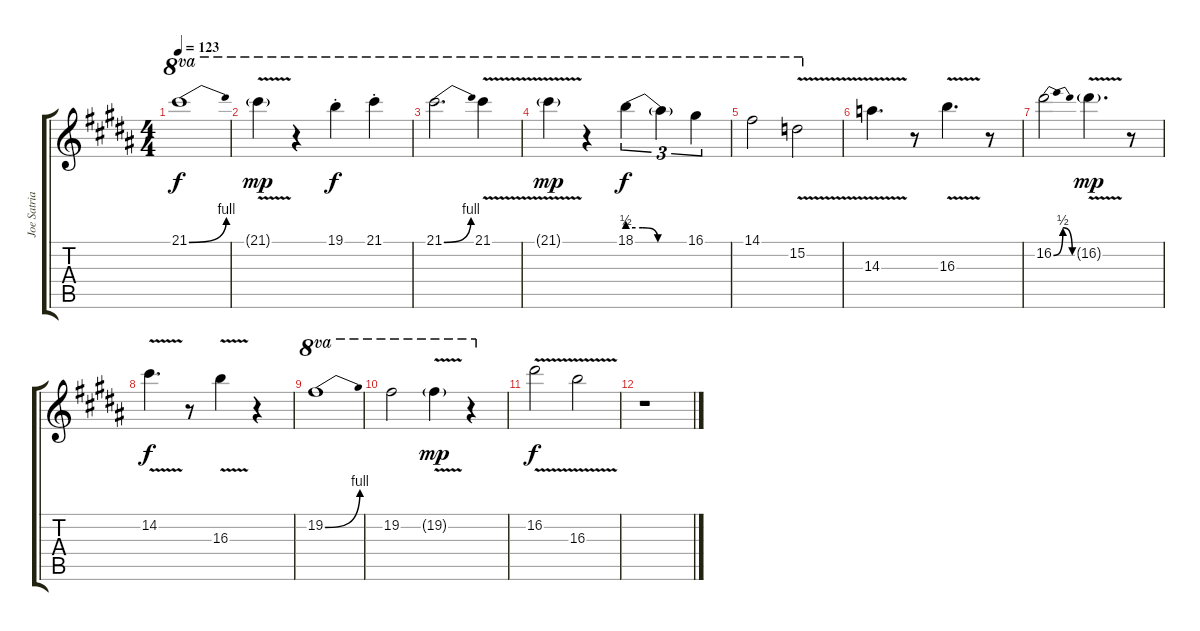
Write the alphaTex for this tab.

\track ("Joe Satriani (Lead)" "Joe Satria") {instrument distortionguitar}
\staff {score tabs}
\tuning (E4 B3 G3 D3 A2 E2) {hide}
\ts (4 4)
\tempo 123
\clef g2
\ks b
21.1{be (bend 0 0 60 4)}.1{ot 8va dy f} |
21.1{v g}.4{ot 8va dy mp} r.4{ot 8va} 19.1{st}.4{ot 8va dy f} 21.1{st}.4{ot 8va} |
21.1{be (bend 0 0 60 4)}.2{d ot 8va} 21.1{v}.4{ot 8va} |
21.1{v g}.4{ot 8va dy mp} r.4{ot 8va} 18.1{be (custom 0 2 15 2 30 0 60 0)}.4{tu (3 2) ot 8va dy f} 18.1{t}.4{tu (3 2) ot 8va} 16.1.4{tu (3 2) ot 8va} |
14.1.2{ot 8va volume 6} 15.2{v}.2{ot 8va} |
14.3{v}.4{d} r.8 16.3{v}.4{d} r.8 |
16.2{be (bendrelease 0 0 30 2 30 2 60 0)}.2 16.2{v g}.4{d dy mp} r.8 |
14.2{v}.4{d dy f} r.8 16.3{v}.4 r.4 |
19.2{be (bend 0 0 60 4)}.1{ot 8va volume 0} |
19.2.2{ot 8va} 19.2{v g}.4{ot 8va dy mp} r.4{ot 8va} |
16.2{v}.2{dy f} 16.3{v}.2 |
r.1
